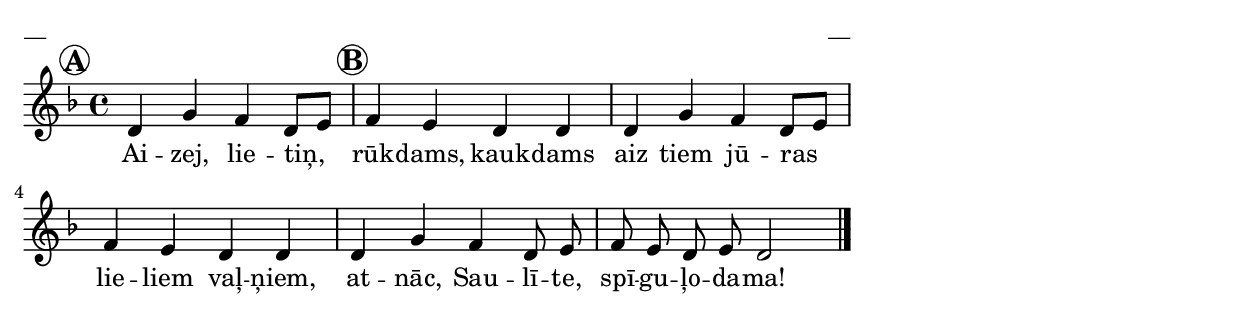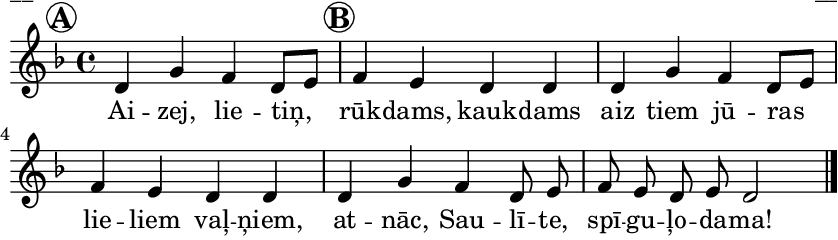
\version "2.13.18"
#(ly:set-option 'crop #t)

%\header {
%    title = "Aizej, lietiņ, rūkdams kaukdams"
%}
\paper {
line-width = 14\cm
left-margin = 0.4\cm
between-system-padding = 0.1\cm
between-system-space = 0.1\cm
}
\layout {
indent = #0
ragged-last = ##f
}


voiceA = \relative c' {
\clef "treble"
\key d \minor
\override Score.RehearsalMark #'break-align-symbols = #'(time-signature)
\time 4/4 \mark \markup {  \circle \bold A }
d4 g f d8[ e] | \mark \markup {  \circle \bold B }
f4 e d d |
d4 g f d8[ e] |
f4 e d d |
d4 g f d8 e |
f8 e d e d2 |
\bar "|."
} 


lyricA = \lyricmode {
Ai -- zej, lie -- tiņ, rūk -- dams, kauk -- dams aiz tiem jū -- ras lie -- liem vaļ -- ņiem, 
at -- nāc, Sau -- lī -- te, spī -- gu -- ļo -- da -- ma! 
} 


fullScore = <<
\new Staff {
<<
\new Voice = "voiceA" { \oneVoice \autoBeamOff \voiceA }
\new Lyrics \lyricsto "voiceA" \lyricA
>>
}
>>

\score {
\fullScore
\header { piece = "__" opus = "__" }
}
\markup { \with-color #(x11-color 'white) \sans \smaller "__" }
\score {
\unfoldRepeats
\fullScore
\midi {
\context { \Staff \remove "Staff_performer" }
\context { \Voice \consists "Staff_performer" }
}
}



